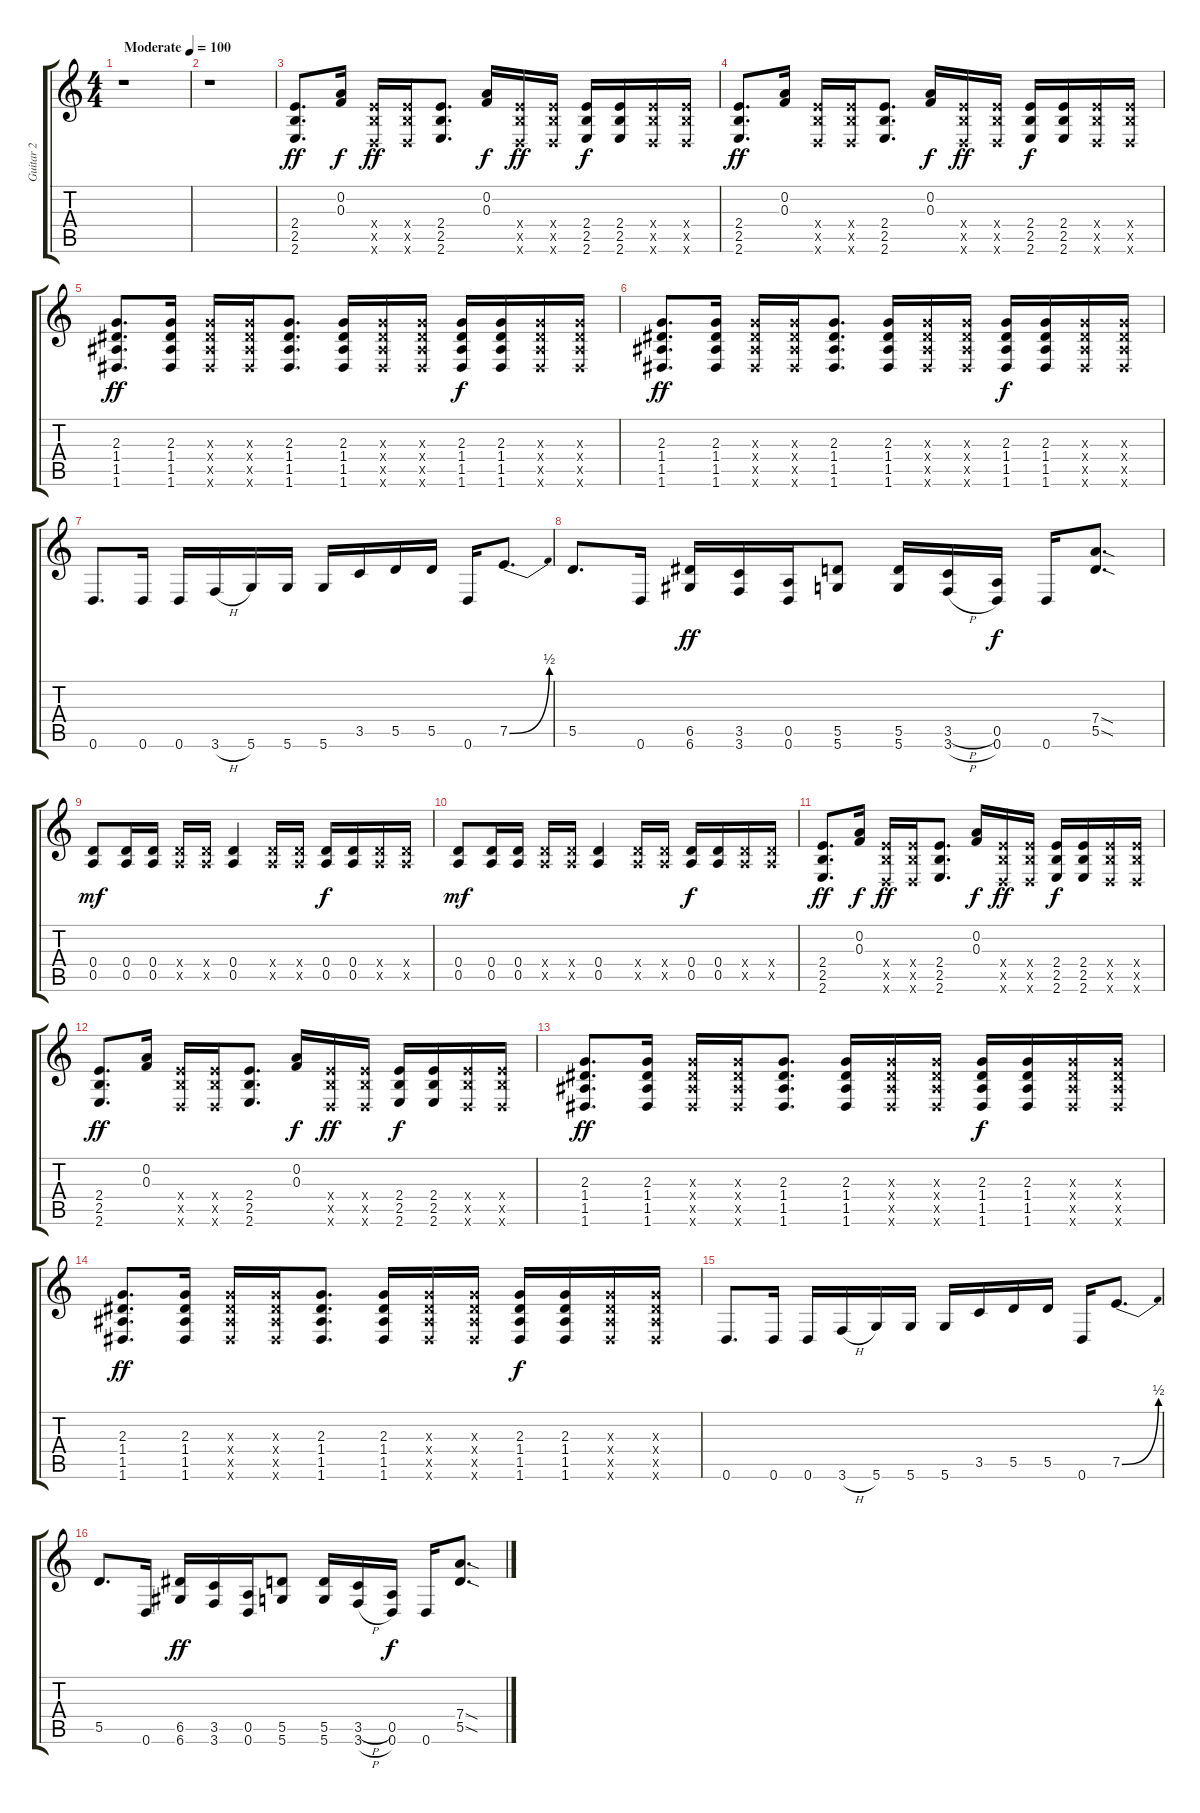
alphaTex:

\track ("Guitar 2" "Guitar 2") {instrument overdrivenguitar}
\staff {score tabs}
\tuning (E4 A3 F3 D3 A2 D2) {hide}
\ts (4 4)
\tempo (100 "Moderate")
\clef g2
\ks c
r.1{dy ff instrument overdrivenguitar} |
r.1 |
(2.4 2.5 2.6).8{d} (0.2 0.3).16{dy f} (2.4{x} 2.5{x} 0.6{x}).16{dy ff} (2.4{x} 2.5{x} 0.6{x}).16 (2.4 2.5 2.6).8{d} (0.2 0.3).16{dy f} (2.4{x} 2.5{x} 0.6{x}).16{dy ff} (2.4{x} 2.5{x} 0.6{x}).16 (2.4 2.5 2.6).16{dy f} (2.4 2.5 2.6).16 (2.4{x} 2.5{x} 0.6{x}).16 (2.4{x} 2.5{x} 0.6{x}).16 |
(2.4 2.5 2.6).8{d dy ff} (0.2 0.3).16 (2.4{x} 2.5{x} 0.6{x}).16 (2.4{x} 2.5{x} 0.6{x}).16 (2.4 2.5 2.6).8{d} (0.2 0.3).16{dy f} (2.4{x} 2.5{x} 0.6{x}).16{dy ff} (2.4{x} 2.5{x} 0.6{x}).16 (2.4 2.5 2.6).16{dy f} (2.4 2.5 2.6).16 (2.4{x} 2.5{x} 0.6{x}).16 (2.4{x} 2.5{x} 0.6{x}).16 |
(2.3 1.4 1.5 1.6).8{d dy ff} (2.3 1.4 1.5 1.6).16 (2.3{x} 1.4{x} 1.5{x} 1.6{x}).16 (2.3{x} 1.4{x} 1.5{x} 1.6{x}).16 (2.3 1.4 1.5 1.6).8{d} (2.3 1.4 1.5 1.6).16 (2.3{x} 1.4{x} 1.5{x} 1.6{x}).16 (2.3{x} 1.4{x} 1.5{x} 1.6{x}).16 (2.3 1.4 1.5 1.6).16{dy f} (2.3 1.4 1.5 1.6).16 (2.3{x} 1.4{x} 1.5{x} 1.6{x}).16 (2.3{x} 1.4{x} 1.5{x} 1.6{x}).16 |
(2.3 1.4 1.5 1.6).8{d dy ff} (2.3 1.4 1.5 1.6).16 (2.3{x} 1.4{x} 1.5{x} 1.6{x}).16 (2.3{x} 1.4{x} 1.5{x} 1.6{x}).16 (2.3 1.4 1.5 1.6).8{d} (2.3 1.4 1.5 1.6).16 (2.3{x} 1.4{x} 1.5{x} 1.6{x}).16 (2.3{x} 1.4{x} 1.5{x} 1.6{x}).16 (2.3 1.4 1.5 1.6).16{dy f} (2.3 1.4 1.5 1.6).16 (2.3{x} 1.4{x} 1.5{x} 1.6{x}).16 (2.3{x} 1.4{x} 1.5{x} 1.6{x}).16 |
0.6.8{d} 0.6.16 0.6.16 3.6{h}.16 5.6.16 5.6.16 5.6.16 3.5.16 5.5.16 5.5.16 0.6.16 7.5{be (bend 0 0 60 2)}.8{d} |
5.5.8{d} 0.6.16 (6.5 6.6).16{dy ff} (3.5 3.6).16 (0.5 0.6).16 (5.5 5.6).8 (5.5 5.6).16 (3.5{h} 3.6{h}).16 (0.5 0.6).16{dy f} 0.6.16 (7.4{sod} 5.5{sod}).8{d} |
(0.4 0.5).8{dy mf} (0.4 0.5).16 (0.4 0.5).16 (0.4{x} 0.5{x}).16 (0.4{x} 0.5{x}).16 (0.4 0.5).4 (0.4{x} 0.5{x}).16 (0.4{x} 0.5{x}).16 (0.4 0.5).16{dy f} (0.4 0.5).16 (0.4{x} 0.5{x}).16 (0.4{x} 0.5{x}).16 |
(0.4 0.5).8{dy mf} (0.4 0.5).16 (0.4 0.5).16 (0.4{x} 0.5{x}).16 (0.4{x} 0.5{x}).16 (0.4 0.5).4 (0.4{x} 0.5{x}).16 (0.4{x} 0.5{x}).16 (0.4 0.5).16{dy f} (0.4 0.5).16 (0.4{x} 0.5{x}).16 (0.4{x} 0.5{x}).16 |
(2.4 2.5 2.6).8{d dy ff} (0.2 0.3).16{dy f} (2.4{x} 2.5{x} 0.6{x}).16{dy ff} (2.4{x} 2.5{x} 0.6{x}).16 (2.4 2.5 2.6).8{d} (0.2 0.3).16{dy f} (2.4{x} 2.5{x} 0.6{x}).16{dy ff} (2.4{x} 2.5{x} 0.6{x}).16 (2.4 2.5 2.6).16{dy f} (2.4 2.5 2.6).16 (2.4{x} 2.5{x} 0.6{x}).16 (2.4{x} 2.5{x} 0.6{x}).16 |
(2.4 2.5 2.6).8{d dy ff} (0.2 0.3).16 (2.4{x} 2.5{x} 0.6{x}).16 (2.4{x} 2.5{x} 0.6{x}).16 (2.4 2.5 2.6).8{d} (0.2 0.3).16{dy f} (2.4{x} 2.5{x} 0.6{x}).16{dy ff} (2.4{x} 2.5{x} 0.6{x}).16 (2.4 2.5 2.6).16{dy f} (2.4 2.5 2.6).16 (2.4{x} 2.5{x} 0.6{x}).16 (2.4{x} 2.5{x} 0.6{x}).16 |
(2.3 1.4 1.5 1.6).8{d dy ff} (2.3 1.4 1.5 1.6).16 (2.3{x} 1.4{x} 1.5{x} 1.6{x}).16 (2.3{x} 1.4{x} 1.5{x} 1.6{x}).16 (2.3 1.4 1.5 1.6).8{d} (2.3 1.4 1.5 1.6).16 (2.3{x} 1.4{x} 1.5{x} 1.6{x}).16 (2.3{x} 1.4{x} 1.5{x} 1.6{x}).16 (2.3 1.4 1.5 1.6).16{dy f} (2.3 1.4 1.5 1.6).16 (2.3{x} 1.4{x} 1.5{x} 1.6{x}).16 (2.3{x} 1.4{x} 1.5{x} 1.6{x}).16 |
(2.3 1.4 1.5 1.6).8{d dy ff} (2.3 1.4 1.5 1.6).16 (2.3{x} 1.4{x} 1.5{x} 1.6{x}).16 (2.3{x} 1.4{x} 1.5{x} 1.6{x}).16 (2.3 1.4 1.5 1.6).8{d} (2.3 1.4 1.5 1.6).16 (2.3{x} 1.4{x} 1.5{x} 1.6{x}).16 (2.3{x} 1.4{x} 1.5{x} 1.6{x}).16 (2.3 1.4 1.5 1.6).16{dy f} (2.3 1.4 1.5 1.6).16 (2.3{x} 1.4{x} 1.5{x} 1.6{x}).16 (2.3{x} 1.4{x} 1.5{x} 1.6{x}).16 |
0.6.8{d} 0.6.16 0.6.16 3.6{h}.16 5.6.16 5.6.16 5.6.16 3.5.16 5.5.16 5.5.16 0.6.16 7.5{be (bend 0 0 60 2)}.8{d} |
5.5.8{d} 0.6.16 (6.5 6.6).16{dy ff} (3.5 3.6).16 (0.5 0.6).16 (5.5 5.6).8 (5.5 5.6).16 (3.5{h} 3.6{h}).16 (0.5 0.6).16{dy f} 0.6.16 (7.4{sod} 5.5{sod}).8{d}
